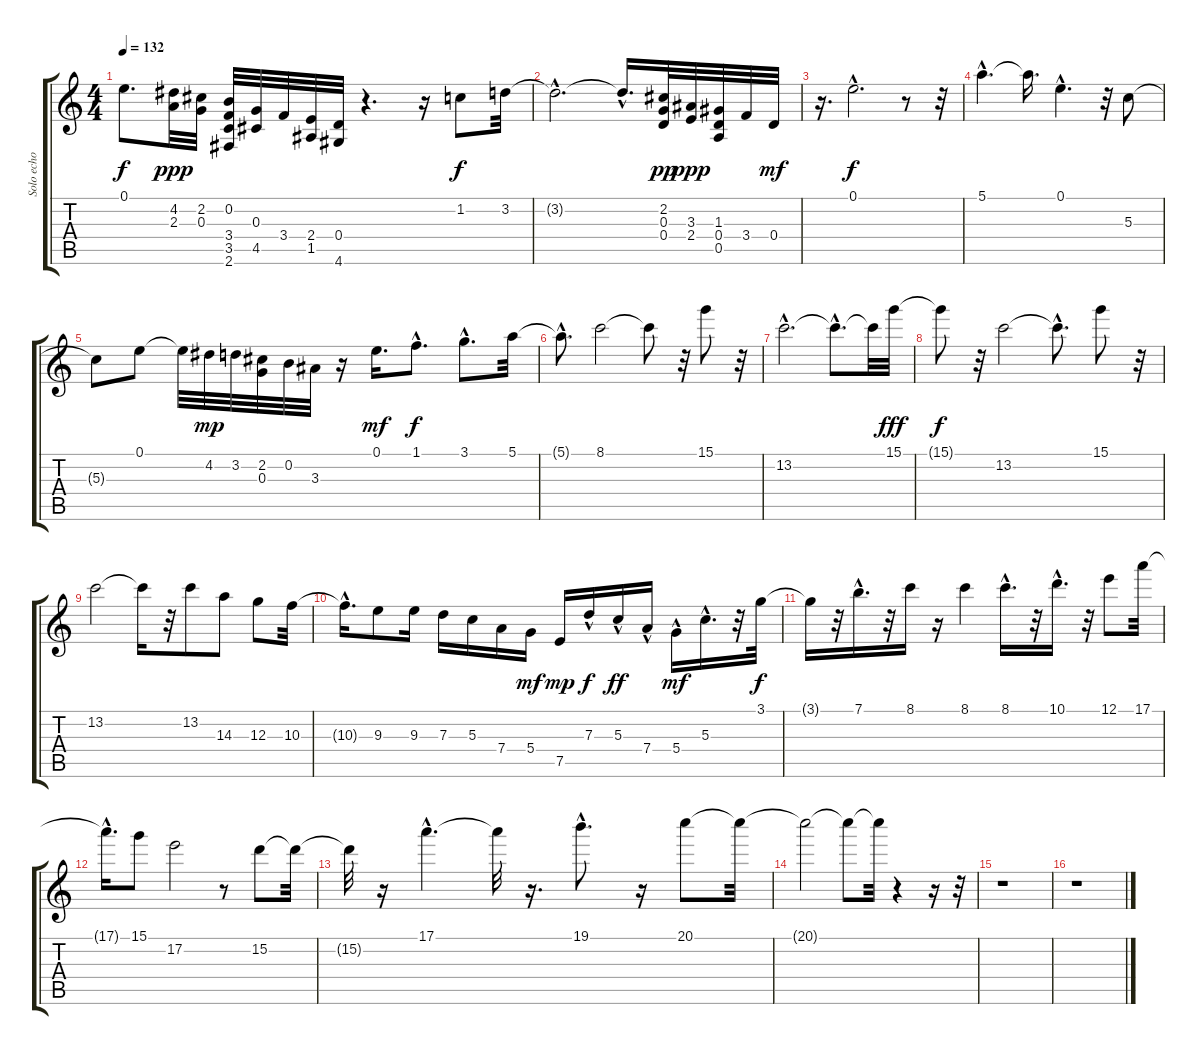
\track ("Solo echo" "Solo echo") {instrument overdrivenguitar}
\staff {score tabs}
\tuning (E4 B3 G3 D3 A2 E2) {hide}
\ts (4 4)
\tempo 132
\clef g2
\ks c
0.1{t}.8{d dy f} (4.2 2.3).32{dy ppp} (2.2 0.3).32 (0.2 3.4 3.5 2.6).32 (0.3 4.5).32 3.4.32 (2.4 1.5).32 (0.4 4.6).32 r.4{d} r.16 1.2.8{dy f} 3.2.32 |
3.2{hac t}.2{d} 3.2{hac t}.16{d} (2.2 0.3 0.4).32{dy pp} (3.3 2.4).32{dy ppp} (1.3 0.4 0.5).32 3.4.32 0.4.32{dy mf} |
r.16{d} 0.1{hac}.2{d dy f} r.8 r.32 |
5.1{hac}.4{d} 5.1{t}.16{d} 0.1{hac}.4{d} r.32 5.3.8 |
5.3{t}.8 0.1.8 0.1{t}.32 4.2.32{dy mp} 3.2.32 (2.2 0.3).32 0.2.32 3.3.32 r.16 0.1.16{d dy mf} 1.1{hac}.8{d dy f} 3.1{hac}.8{d} 5.1.32 |
5.1{hac t}.8{d} 8.1.2 8.1{t}.8 r.32 15.1.8 r.32 |
13.2{hac}.2{d} 13.2{hac t}.8{d} 13.2{t}.32 15.1.32{dy fff} |
15.1{t}.8{dy f} r.32 13.2.2 13.2{hac t}.8{d} 15.1.8 r.32 |
13.2.2 13.2{t}.16 r.32 13.2.8 14.3.8 12.3.8 10.3.32 |
10.3{hac t}.16{d} 9.3.8 9.3.16 7.3.16 5.3.16 7.4.16 5.4.16{dy mf} 7.5.16{dy mp} 7.3{hac}.16{dy f} 5.3{hac}.16{dy ff} 7.4{hac}.16 5.4{hac}.16{dy mf} 5.3{hac}.16{d} r.32 3.1.32{dy f} |
3.1{t}.16 r.32 7.1{hac}.16{d} r.32 8.1.16 r.16 8.1.4 8.1{hac}.16{d} r.32 10.1{hac}.16{d} r.32 12.1.8 17.1.32 |
17.1{hac t}.16{d} 15.1.8 17.2.2 r.8 15.2.8 15.2{t}.32 |
15.2{t}.32 r.16 17.1{hac}.4{d} 17.1{t}.32 r.16{d} 19.1{hac}.8{d} r.16 20.1.8 20.1{t}.32 |
20.1{t}.2 20.1{t}.8 20.1{t}.32 r.4 r.16 r.32 |
r.1 |
r.1
